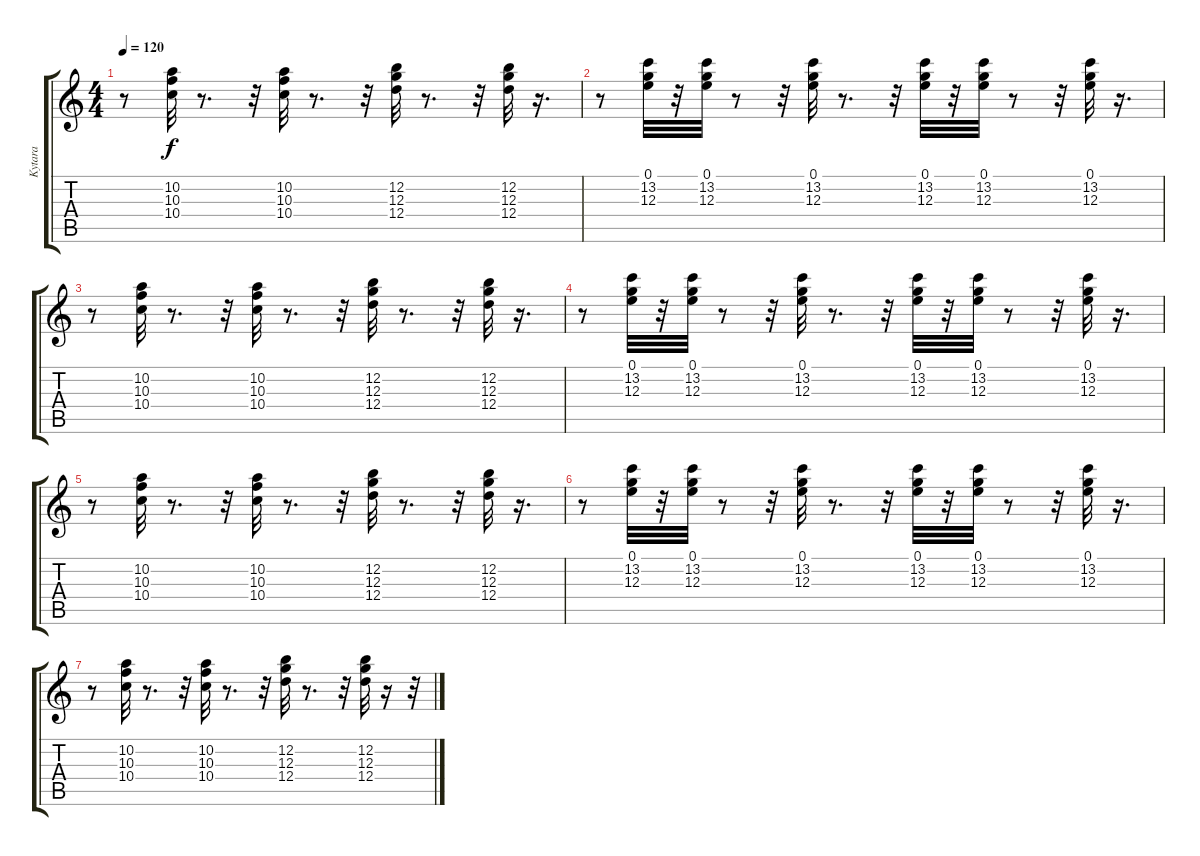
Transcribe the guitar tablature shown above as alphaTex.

\track ("Kytara" "Kytara") {instrument electricguitarmuted}
\staff {score tabs}
\tuning (E4 B3 G3 D3 A2 E2) {hide}
\ts (4 4)
\tempo 120
\clef g2
\ks c
r.8{dy f} (10.2 10.3 10.4).32 r.8{d} r.32 (10.2 10.3 10.4).32 r.8{d} r.32 (12.2 12.3 12.4).32 r.8{d} r.32 (12.2 12.3 12.4).32 r.16{d} |
r.8 (0.1 13.2 12.3).32 r.32 (0.1 13.2 12.3).32 r.8 r.32 (0.1 13.2 12.3).32 r.8{d} r.32 (0.1 13.2 12.3).32 r.32 (0.1 13.2 12.3).32 r.8 r.32 (0.1 13.2 12.3).32 r.16{d} |
r.8 (10.2 10.3 10.4).32 r.8{d} r.32 (10.2 10.3 10.4).32 r.8{d} r.32 (12.2 12.3 12.4).32 r.8{d} r.32 (12.2 12.3 12.4).32 r.16{d} |
r.8 (0.1 13.2 12.3).32 r.32 (0.1 13.2 12.3).32 r.8 r.32 (0.1 13.2 12.3).32 r.8{d} r.32 (0.1 13.2 12.3).32 r.32 (0.1 13.2 12.3).32 r.8 r.32 (0.1 13.2 12.3).32 r.16{d} |
r.8 (10.2 10.3 10.4).32 r.8{d} r.32 (10.2 10.3 10.4).32 r.8{d} r.32 (12.2 12.3 12.4).32 r.8{d} r.32 (12.2 12.3 12.4).32 r.16{d} |
r.8 (0.1 13.2 12.3).32 r.32 (0.1 13.2 12.3).32 r.8 r.32 (0.1 13.2 12.3).32 r.8{d} r.32 (0.1 13.2 12.3).32 r.32 (0.1 13.2 12.3).32 r.8 r.32 (0.1 13.2 12.3).32 r.16{d} |
r.8 (10.2 10.3 10.4).32 r.8{d} r.32 (10.2 10.3 10.4).32 r.8{d} r.32 (12.2 12.3 12.4).32 r.8{d} r.32 (12.2 12.3 12.4).32 r.16 r.32
